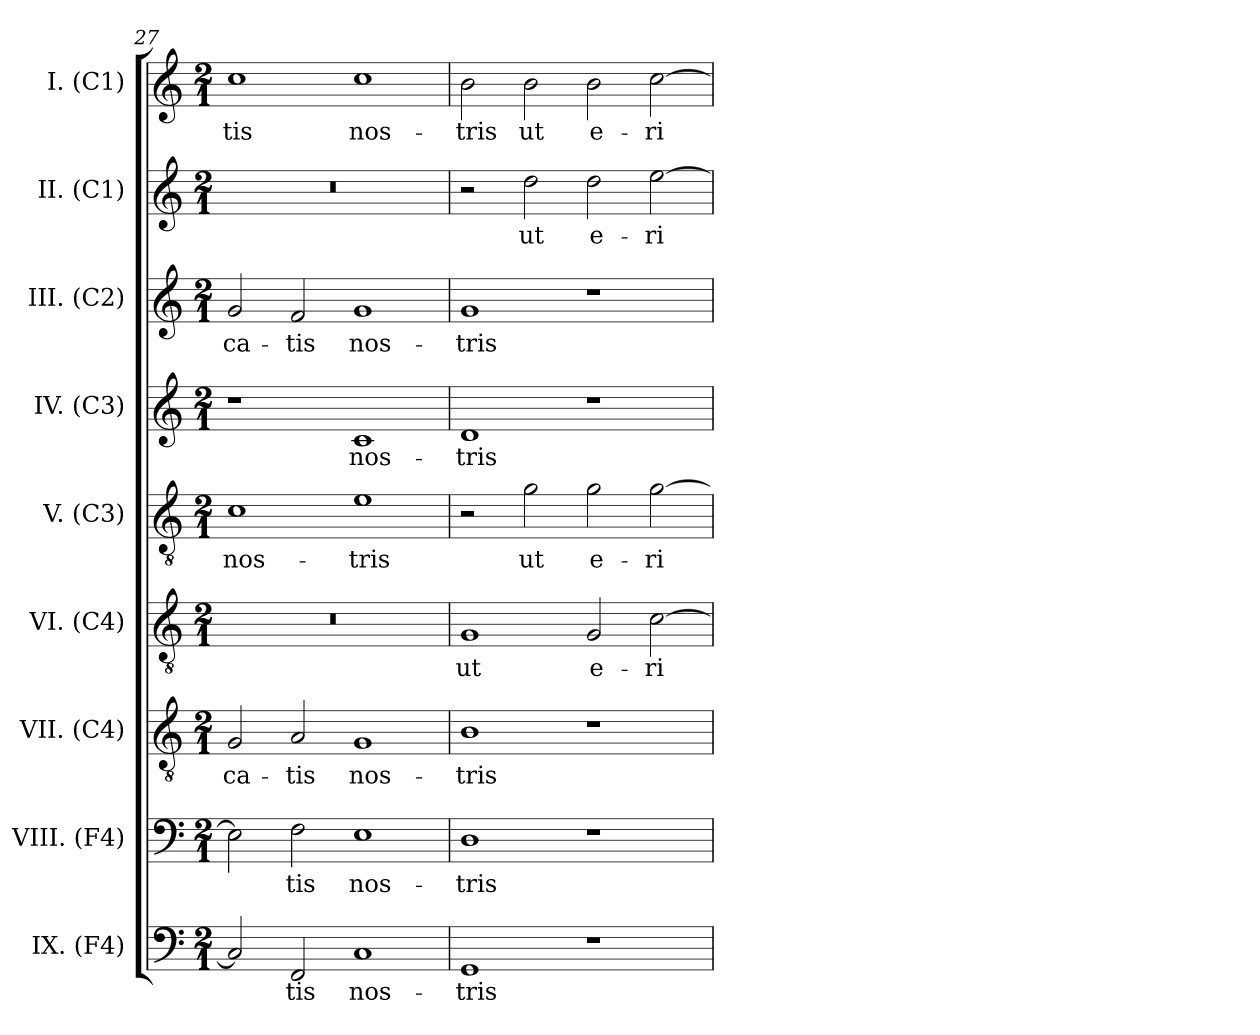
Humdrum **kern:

**kern	**text	**kern	**text	**kern	**text	**kern	**text	**kern	**text	**kern	**text	**kern	**text	**kern	**text	**kern	**text
*part9	*part9	*part8	*part8	*part7	*part7	*part6	*part6	*part5	*part5	*part4	*part4	*part3	*part3	*part2	*part2	*part1	*part1
*staff9	*staff9	*staff8	*staff8	*staff7	*staff7	*staff6	*staff6	*staff5	*staff5	*staff4	*staff4	*staff3	*staff3	*staff2	*staff2	*staff1	*staff1
*I"IX. (F4)	*	*I"VIII. (F4)	*	*I"VII. (C4)	*	*I"VI. (C4)	*	*I"V. (C3)	*	*I"IV. (C3)	*	*I"III. (C2)	*	*I"II. (C1)	*	*I"I. (C1)	*
*I'IX.	*	*I'VIII.	*	*I'VII.	*	*I'VI.	*	*I'V.	*	*I'IV.	*	*I'III.	*	*I'II.	*	*I'I.	*
*clefF4	*	*clefF4	*	*clefGv2	*	*clefGv2	*	*clefGv2	*	*clefG2	*	*clefG2	*	*clefG2	*	*clefG2	*
*	*	*	*	*	*	*	*	*ITrd7c12	*	*	*	*	*	*	*	*	*
*k[]	*	*k[]	*	*k[]	*	*k[]	*	*k[]	*	*k[]	*	*k[]	*	*k[]	*	*k[]	*
*C:	*	*C:	*	*C:	*	*C:	*	*C:	*	*C:	*	*C:	*	*C:	*	*C:	*
*M2/1	*	*M2/1	*	*M2/1	*	*M2/1	*	*M2/1	*	*M2/1	*	*M2/1	*	*M2/1	*	*M2/1	*
=27	=27	=27	=27	=27	=27	=27	=27	=27	=27	=27	=27	=27	=27	=27	=27	=27	=27
!	!	!	!	!	!LO:LY:b:color=#000000	!LO:N:vis=1	!	!	!	!	!	!	!	!	!	!	!
!	!	!	!	!	!	!	!	!	!LO:LY:b:color=#000000	!	!	!	!	!	!	!	!
!	!	!	!	!	!	!	!	!	!	!	!	!	!LO:LY:b:color=#000000	!LO:N:vis=1	!	!	!
!	!	!	!	!	!	!	!	!	!	!	!	!	!	!	!	!	!LO:LY:b:color=#000000
2Ci/]	.	2Ei\]	.	2Gi/	-ca-	0r	.	1Ci	nos-	1r	.	2gi/	-ca-	0r	.	1cci	-tis
!	!LO:LY:b:color=#000000	!	!	!	!	!	!	!	!	!	!	!	!	!	!	!	!
!	!	!	!LO:LY:b:color=#000000	!	!	!	!	!	!	!	!	!	!	!	!	!	!
!	!	!	!	!	!LO:LY:b:color=#000000	!	!	!	!	!	!	!	!	!	!	!	!
!	!	!	!	!	!	!	!	!	!	!	!	!	!LO:LY:b:color=#000000	!	!	!	!
2FFi/	-tis	2Fi\	-tis	2Ai/	-tis	.	.	.	.	.	.	2fi/	-tis	.	.	.	.
!	!LO:LY:b:color=#000000	!	!	!	!	!	!	!	!	!	!	!	!	!	!	!	!
!	!	!	!LO:LY:b:color=#000000	!	!	!	!	!	!	!	!	!	!	!	!	!	!
!	!	!	!	!	!LO:LY:b:color=#000000	!	!	!	!	!	!	!	!	!	!	!	!
!	!	!	!	!	!	!	!	!	!LO:LY:b:color=#000000	!	!	!	!	!	!	!	!
!	!	!	!	!	!	!	!	!	!	!	!LO:LY:b:color=#000000	!	!	!	!	!	!
!	!	!	!	!	!	!	!	!	!	!	!	!	!LO:LY:b:color=#000000	!	!	!	!
!	!	!	!	!	!	!	!	!	!	!	!	!	!	!	!	!	!LO:LY:b:color=#000000
1Ci	nos-	1Ei	nos-	1Gi	nos-	.	.	1Ei	-tris	1ci	nos-	1gi	nos-	.	.	1cci	nos-
=28	=28	=28	=28	=28	=28	=28	=28	=28	=28	=28	=28	=28	=28	=28	=28	=28	=28
!	!LO:LY:b:color=#000000	!	!	!	!	!	!	!	!	!	!	!	!	!	!	!	!
!	!	!	!LO:LY:b:color=#000000	!	!	!	!	!	!	!	!	!	!	!	!	!	!
!	!	!	!	!	!LO:LY:b:color=#000000	!	!	!	!	!	!	!	!	!	!	!	!
!	!	!	!	!	!	!	!LO:LY:b:color=#000000	!	!	!	!	!	!	!	!	!	!
!	!	!	!	!	!	!	!	!	!	!	!LO:LY:b:color=#000000	!	!	!	!	!	!
!	!	!	!	!	!	!	!	!	!	!	!	!	!LO:LY:b:color=#000000	!	!	!	!
!	!	!	!	!	!	!	!	!	!	!	!	!	!	!	!	!	!LO:LY:b:color=#000000
1GGi	-tris	1Di	-tris	1Bi	-tris	1Gi	ut	2r	.	1di	-tris	1gi	-tris	2r	.	2bi\	-tris
!	!	!	!	!	!	!	!	!	!LO:LY:b:color=#000000	!	!	!	!	!	!	!	!
!	!	!	!	!	!	!	!	!	!	!	!	!	!	!	!LO:LY:b:color=#000000	!	!
!	!	!	!	!	!	!	!	!	!	!	!	!	!	!	!	!	!LO:LY:b:color=#000000
.	.	.	.	.	.	.	.	2Gi\	ut	.	.	.	.	2ddi\	ut	2bi\	ut
!	!	!	!	!	!	!	!LO:LY:b:color=#000000	!	!	!	!	!	!	!	!	!	!
!	!	!	!	!	!	!	!	!	!LO:LY:b:color=#000000	!	!	!	!	!	!	!	!
!	!	!	!	!	!	!	!	!	!	!	!	!	!	!	!LO:LY:b:color=#000000	!	!
!	!	!	!	!	!	!	!	!	!	!	!	!	!	!	!	!	!LO:LY:b:color=#000000
1r	.	1r	.	1r	.	2Gi/	e-	2Gi\	e-	1r	.	1r	.	2ddi\	e-	2bi\	e-
!	!	!	!	!	!	!	!LO:LY:b:color=#000000	!	!	!	!	!	!	!	!	!	!
!	!	!	!	!	!	!	!	!	!LO:LY:b:color=#000000	!	!	!	!	!	!	!	!
!	!	!	!	!	!	!	!	!	!	!	!	!	!	!	!LO:LY:b:color=#000000	!	!
!	!	!	!	!	!	!	!	!	!	!	!	!	!	!	!	!	!LO:LY:b:color=#000000
.	.	.	.	.	.	[2ci\	-ri-	[2Gi\	-ri-	.	.	.	.	[2eei\	-ri-	[2cci\	-ri-
=	=	=	=	=	=	=	=	=	=	=	=	=	=	=	=	=	=
*-	*-	*-	*-	*-	*-	*-	*-	*-	*-	*-	*-	*-	*-	*-	*-	*-	*-
